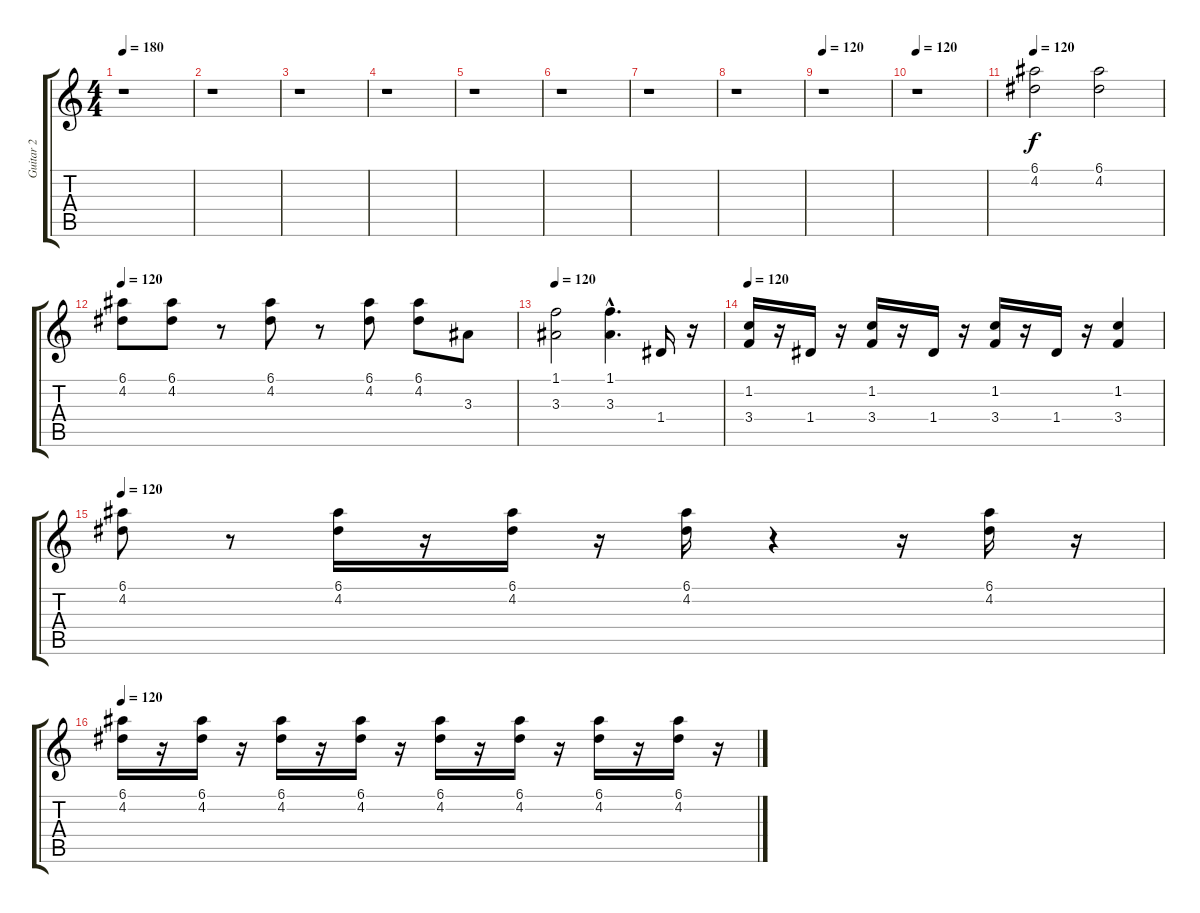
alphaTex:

\track ("Guitar 2" "Guitar 2") {instrument overdrivenguitar}
\staff {score tabs}
\tuning (E4 B3 G3 D3 A2 E2) {hide}
\ts (4 4)
\tempo 180
\clef g2
\ks c
r.1{dy f instrument overdrivenguitar} |
r.1 |
r.1 |
r.1 |
r.1 |
r.1 |
r.1 |
r.1 |
\tempo 120
r.1 |
\tempo 120
r.1 |
\tempo 120
(6.1 4.2).2 (6.1 4.2).2 |
\tempo 120
(6.1 4.2).8 (6.1 4.2).8 r.8 (6.1 4.2).8 r.8 (6.1 4.2).8 (6.1 4.2).8 3.3.8 |
\tempo 120
(1.1 3.3).2 (1.1{hac} 3.3{hac}).4{d} 1.4.16 r.16 |
\tempo 120
(1.2 3.4).16 r.16 1.4.16 r.16 (1.2 3.4).16 r.16 1.4.16 r.16 (1.2 3.4).16 r.16 1.4.16 r.16 (1.2 3.4).4 |
\tempo 120
(6.1 4.2).8 r.8 (6.1 4.2).16 r.16 (6.1 4.2).16 r.16 (6.1 4.2).16 r.4 r.16 (6.1 4.2).16 r.16 |
\tempo 120
(6.1 4.2).16 r.16 (6.1 4.2).16 r.16 (6.1 4.2).16 r.16 (6.1 4.2).16 r.16 (6.1 4.2).16 r.16 (6.1 4.2).16 r.16 (6.1 4.2).16 r.16 (6.1 4.2).16 r.16
